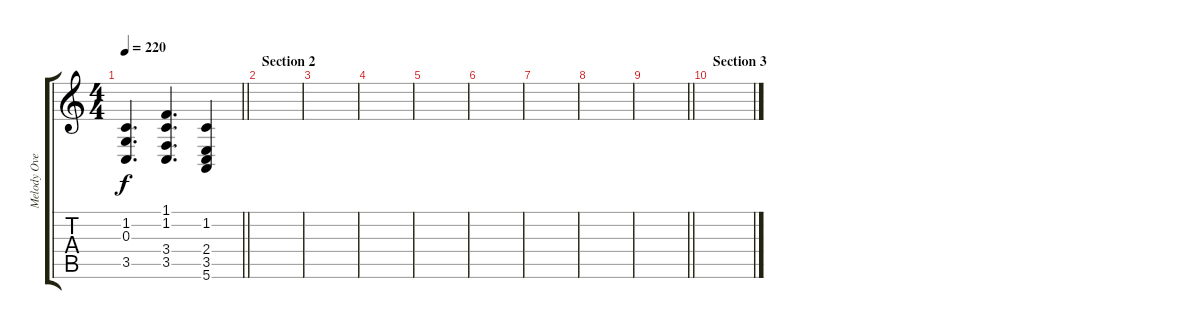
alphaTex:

\track ("Melody Overtake" "Melody Ove") {instrument stringensemble1}
\staff {score tabs}
\tuning (E4 B3 G3 D3 A2 E2) {hide}
\ts (4 4)
\tempo 220
\clef g2
\barLineRight lightlight
\ks c
(1.2 0.3 3.5).4{d dy f} (1.1 1.2 3.4 3.5).4{d} (1.2 2.4 3.5 5.6).4 |
\section ("" "Section 2")
|
|
|
|
|
|
|
\barLineRight lightlight
|
\section ("" "Section 3")
